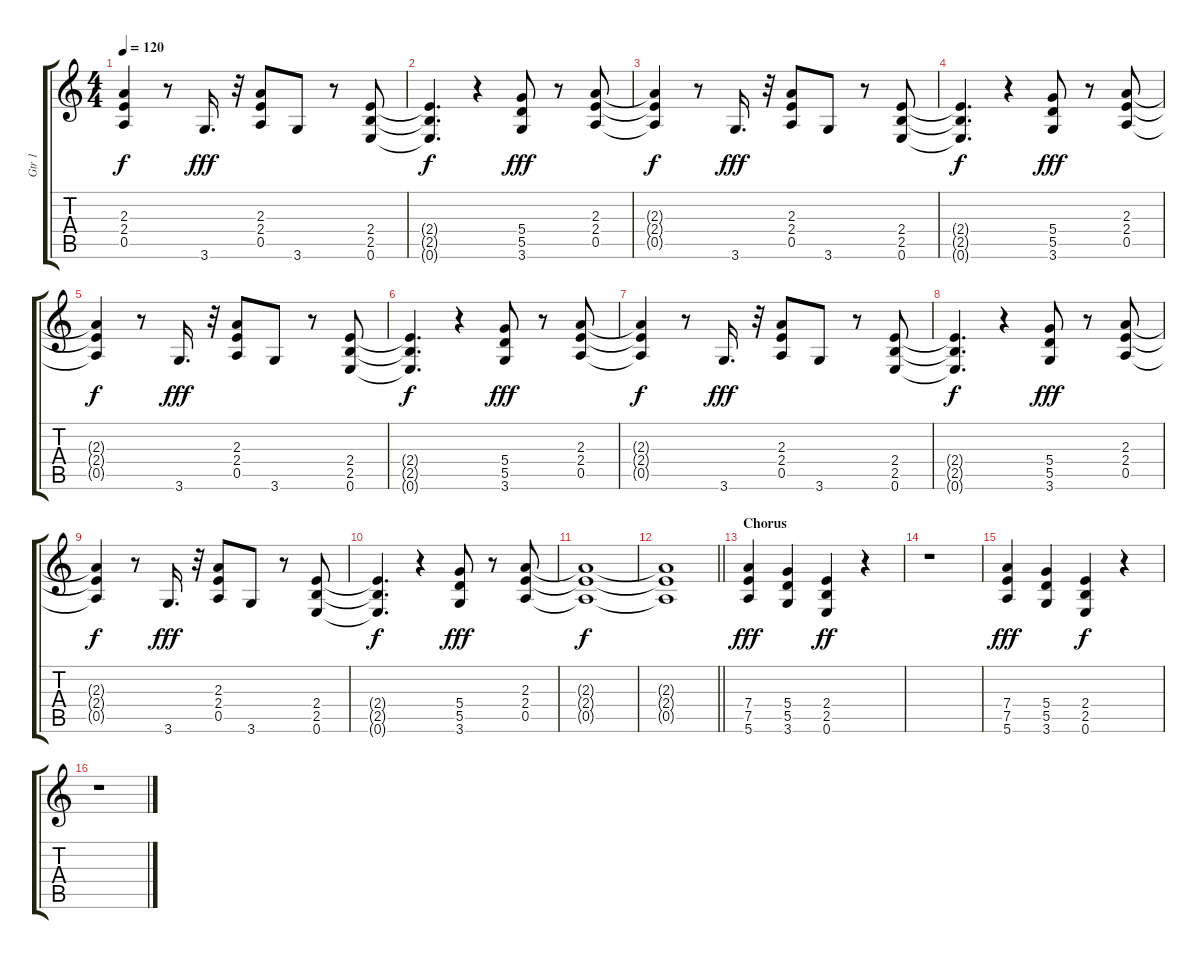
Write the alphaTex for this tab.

\track ("Gtr 1" "Gtr 1") {instrument distortionguitar}
\staff {score tabs}
\tuning (E4 B3 G3 D3 A2 E2) {hide}
\ts (4 4)
\tempo 120
\clef g2
\ks c
(2.3{t} 2.4{t} 0.5{t}).4{dy f} r.8 3.6.16{d dy fff} r.32 (2.3 2.4 0.5).8 3.6.8 r.8 (2.4 2.5 0.6).8 |
(2.4{t} 2.5{t} 0.6{t}).4{d dy f} r.4 (5.4 5.5 3.6).8{dy fff} r.8 (2.3 2.4 0.5).8 |
(2.3{t} 2.4{t} 0.5{t}).4{dy f} r.8 3.6.16{d dy fff} r.32 (2.3 2.4 0.5).8 3.6.8 r.8 (2.4 2.5 0.6).8 |
(2.4{t} 2.5{t} 0.6{t}).4{d dy f} r.4 (5.4 5.5 3.6).8{dy fff} r.8 (2.3 2.4 0.5).8 |
(2.3{t} 2.4{t} 0.5{t}).4{dy f} r.8 3.6.16{d dy fff} r.32 (2.3 2.4 0.5).8 3.6.8 r.8 (2.4 2.5 0.6).8 |
(2.4{t} 2.5{t} 0.6{t}).4{d dy f} r.4 (5.4 5.5 3.6).8{dy fff} r.8 (2.3 2.4 0.5).8 |
(2.3{t} 2.4{t} 0.5{t}).4{dy f} r.8 3.6.16{d dy fff} r.32 (2.3 2.4 0.5).8 3.6.8 r.8 (2.4 2.5 0.6).8 |
(2.4{t} 2.5{t} 0.6{t}).4{d dy f} r.4 (5.4 5.5 3.6).8{dy fff} r.8 (2.3 2.4 0.5).8 |
(2.3{t} 2.4{t} 0.5{t}).4{dy f} r.8 3.6.16{d dy fff} r.32 (2.3 2.4 0.5).8 3.6.8 r.8 (2.4 2.5 0.6).8 |
(2.4{t} 2.5{t} 0.6{t}).4{d dy f} r.4 (5.4 5.5 3.6).8{dy fff} r.8 (2.3 2.4 0.5).8 |
(2.3{t} 2.4{t} 0.5{t}).1{dy f} |
\barLineRight lightlight
(2.3{t} 2.4{t} 0.5{t}).1 |
\section ("" "Chorus")
(7.4 7.5 5.6).4{dy fff} (5.4 5.5 3.6).4 (2.4 2.5 0.6).4{dy ff} r.4 |
r.1 |
(7.4 7.5 5.6).4{dy fff} (5.4 5.5 3.6).4 (2.4 2.5 0.6).4{dy f} r.4 |
r.1
